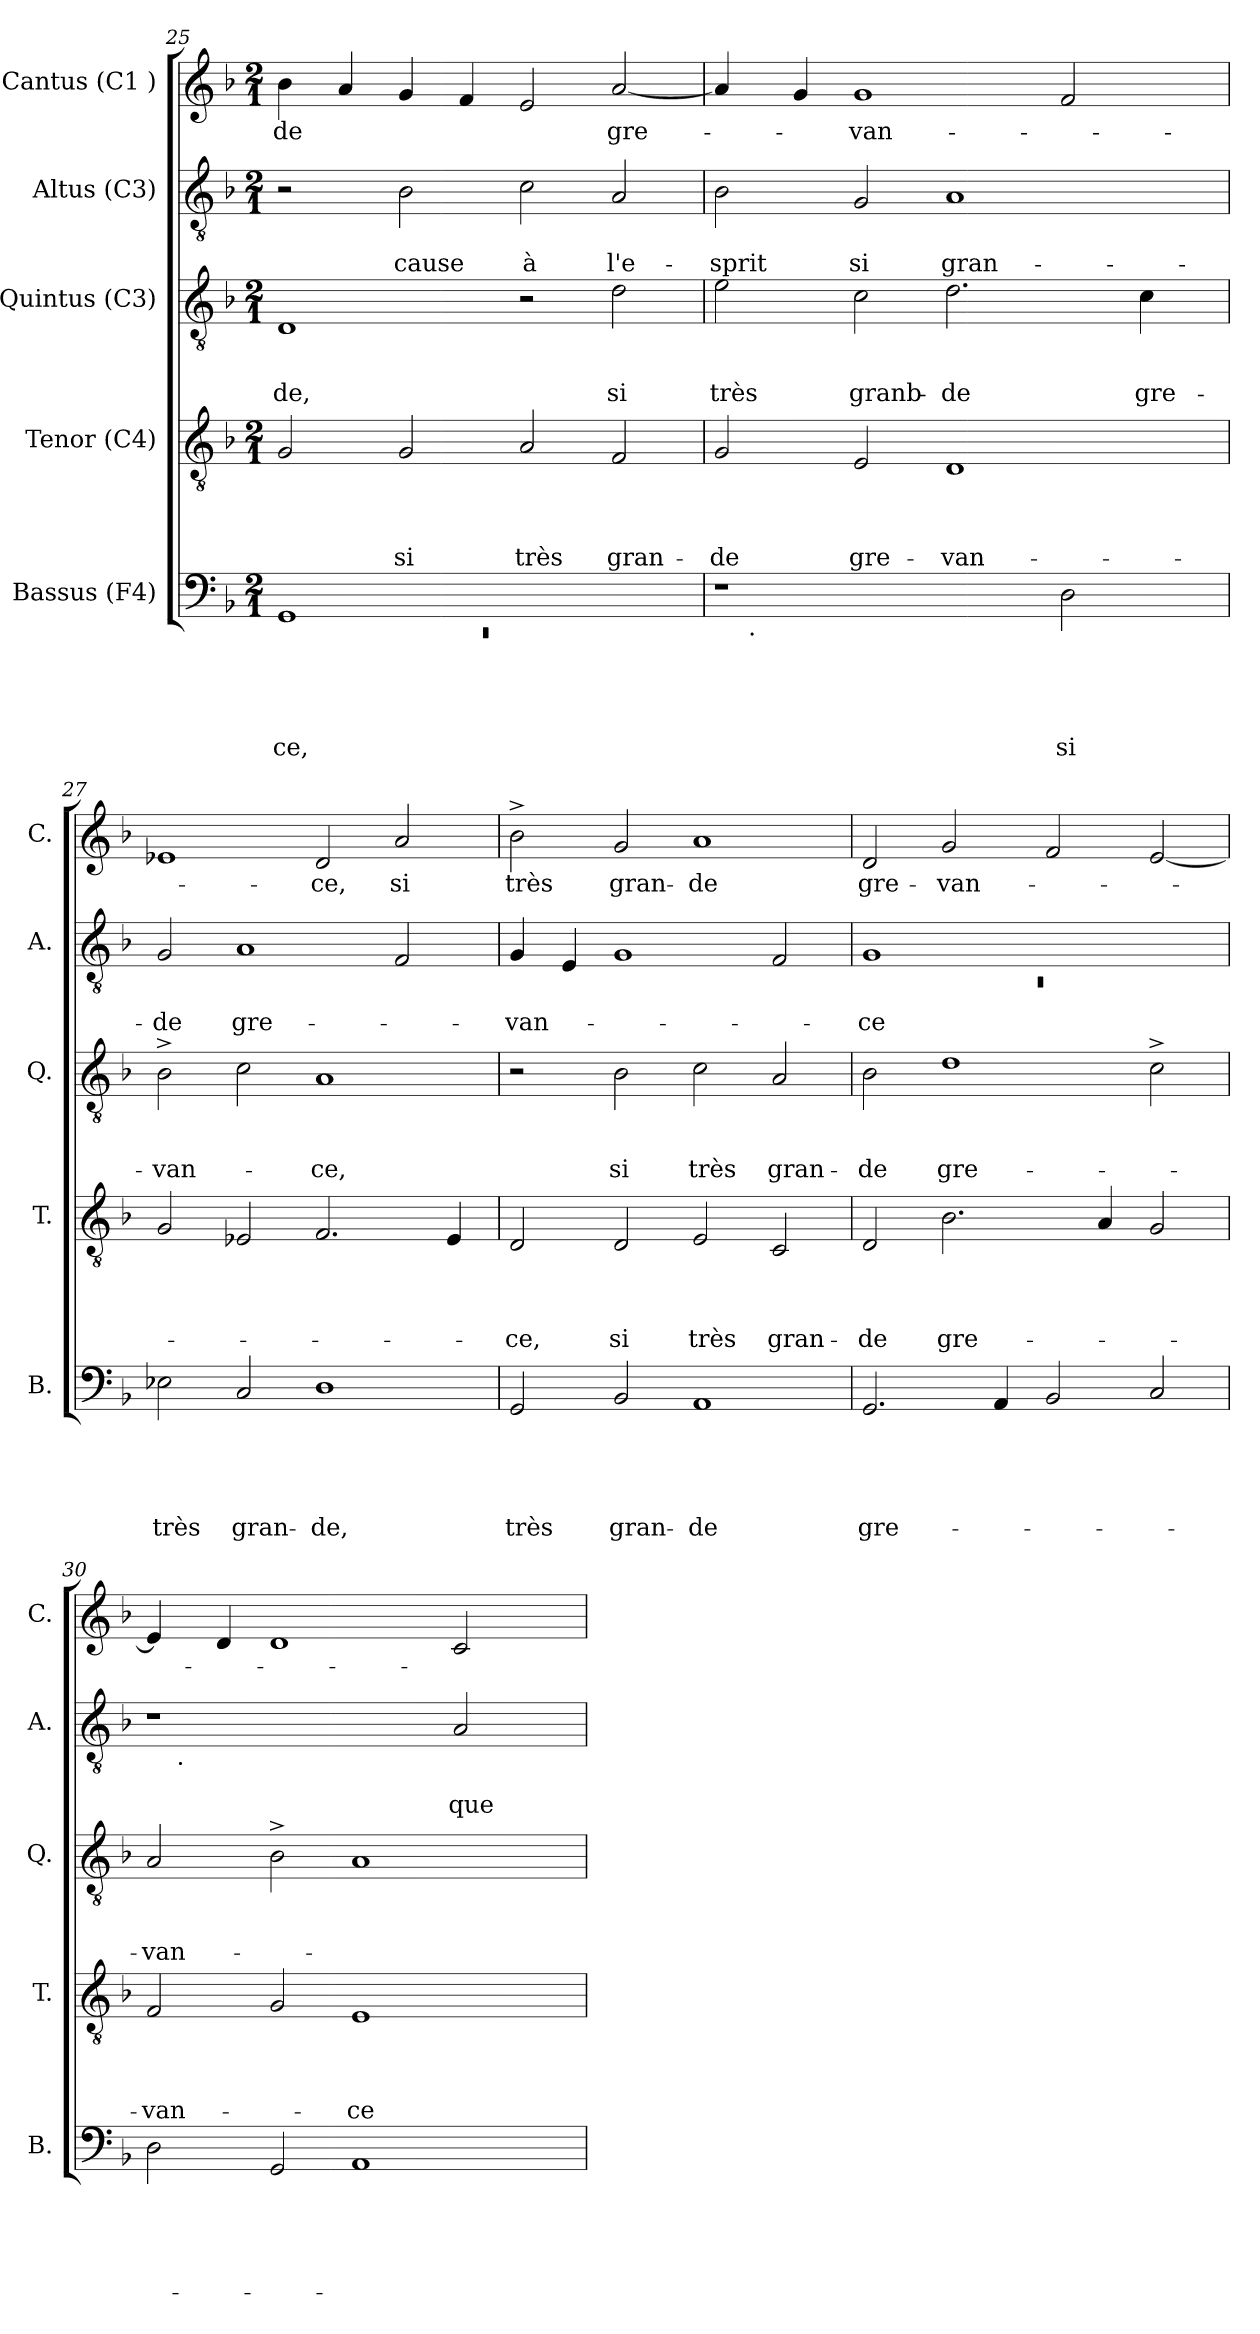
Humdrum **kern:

**kern	**text	**text	**text	**text	**text	**kern	**text	**text	**text	**text	**kern	**text	**text	**text	**kern	**text	**text	**kern	**text
*part5	*part5	*part5	*part5	*part5	*part5	*part4	*part4	*part4	*part4	*part4	*part3	*part3	*part3	*part3	*part2	*part2	*part2	*part1	*part1
*staff5	*staff5	*staff5	*staff5	*staff5	*staff5	*staff4	*staff4	*staff4	*staff4	*staff4	*staff3	*staff3	*staff3	*staff3	*staff2	*staff2	*staff2	*staff1	*staff1
*I"Bassus (F4)	*	*	*	*	*	*I"Tenor (C4)	*	*	*	*	*I"Quintus (C3)	*	*	*	*I"Altus (C3)	*	*	*I"Cantus (C1 )	*
*I'B.	*	*	*	*	*	*I'T.	*	*	*	*	*I'Q.	*	*	*	*I'A.	*	*	*I'C.	*
!!LO:PB:g=z
*clefF4	*	*	*	*	*	*clefGv2	*	*	*	*	*clefGv2	*	*	*	*clefGv2	*	*	*clefG2	*
*k[b-]	*	*	*	*	*	*k[b-]	*	*	*	*	*k[b-]	*	*	*	*k[b-]	*	*	*k[b-]	*
*F:	*	*	*	*	*	*F:	*	*	*	*	*F:	*	*	*	*F:	*	*	*F:	*
*M2/1	*	*	*	*	*	*M2/1	*	*	*	*	*M2/1	*	*	*	*M2/1	*	*	*M2/1	*
=25	=25	=25	=25	=25	=25	=25	=25	=25	=25	=25	=25	=25	=25	=25	=25	=25	=25	=25	=25
*^	*	*	*	*	*	*	*	*	*	*	*	*	*	*	*	*	*	*	*
!	!LO:N:vis=1	!	!	!	!	!LO:LY:b	!	!	!	!	!	!	!	!	!LO:LY:b	!	!	!	!	!LO:LY:b
1GG	0rEE	.	.	.	.	-ce,	2G/	.	.	.	.	1D	.	.	-de,	2r	.	.	4b-\	-de
.	.	.	.	.	.	.	.	.	.	.	.	.	.	.	.	.	.	.	4a/	.
!	!	!	!	!	!	!	!	!	!	!	!LO:LY:b	!	!	!	!	!	!	!LO:LY:b	!	!
.	.	.	.	.	.	.	2G/	.	.	.	si	.	.	.	.	2B-\	.	cause	4g/	.
.	.	.	.	.	.	.	.	.	.	.	.	.	.	.	.	.	.	.	4f/	.
!	!	!	!	!	!	!	!	!	!	!	!LO:LY:b	!	!	!	!	!	!	!LO:LY:b	!	!
1ryy	.	.	.	.	.	.	2A/	.	.	.	très	2r	.	.	.	2c\	.	à	2e/	.
!	!	!	!	!	!	!	!	!	!	!	!LO:LY:b	!	!	!	!LO:LY:b	!	!	!LO:LY:b	!	!LO:LY:b
.	.	.	.	.	.	.	2F/	.	.	.	gran-	2d\	.	.	si	2A/	.	l'e-	[<2a/	gre-
=26	=26	=26	=26	=26	=26	=26	=26	=26	=26	=26	=26	=26	=26	=26	=26	=26	=26	=26	=26	=26
!	!	!	!	!	!	!	!	!	!	!	!LO:LY:b	!	!	!	!LO:LY:b	!	!	!LO:LY:b	!	!
1r	16.ryy	.	.	.	.	.	2G/	.	.	.	-de	2e\	.	.	très	2B-\	.	-sprit	4a/]	.
!	!LO:TX:b:t=.	!	!	!	!	!	!	!	!	!	!	!	!	!	!	!	!	!	!	!
.	1ryy	.	.	.	.	.	.	.	.	.	.	.	.	.	.	.	.	.	.	.
.	.	.	.	.	.	.	.	.	.	.	.	.	.	.	.	.	.	.	4g/	.
!	!	!	!	!	!	!	!	!	!	!	!LO:LY:b	!	!	!	!LO:LY:b:rj	!	!	!LO:LY:b	!	!LO:LY:b
.	.	.	.	.	.	.	2E/	.	.	.	gre-	2c\	.	.	granb-	2G/	.	si	1g	-van-
!	!	!	!	!	!	!	!	!	!	!	!LO:LY:b	!	!	!	!LO:LY:b	!	!	!LO:LY:b	!	!
2ryy	.	.	.	.	.	.	1D	.	.	.	-van-	2.d\	.	.	-de	1A	.	gran-	.	.
.	2ryy	.	.	.	.	.	.	.	.	.	.	.	.	.	.	.	.	.	.	.
!	!	!	!	!	!	!LO:LY:b	!	!	!	!	!	!	!	!	!	!	!	!	!	!
2D\	.	.	.	.	.	si	.	.	.	.	.	.	.	.	.	.	.	.	2f/	.
.	4ryy	.	.	.	.	.	.	.	.	.	.	.	.	.	.	.	.	.	.	.
!	!	!	!	!	!	!	!	!	!	!	!	!	!	!	!LO:LY:b	!	!	!	!	!
.	.	.	.	.	.	.	.	.	.	.	.	4c\	.	.	gre-	.	.	.	.	.
.	8ryy	.	.	.	.	.	.	.	.	.	.	.	.	.	.	.	.	.	.	.
.	32ryy	.	.	.	.	.	.	.	.	.	.	.	.	.	.	.	.	.	.	.
=27	=27	=27	=27	=27	=27	=27	=27	=27	=27	=27	=27	=27	=27	=27	=27	=27	=27	=27	=27	=27
!	!	!	!	!	!	!LO:LY:b	!	!	!	!	!	!	!	!	!LO:LY:b	!	!	!LO:LY:b	!	!
*v	*v	*	*	*	*	*	*	*	*	*	*	*	*	*	*	*	*	*	*	*
2E-\	.	.	.	.	très	2G/	.	.	.	.	2B-^>\	.	.	-van-	2G/	.	-de	1e-	.
!	!	!	!	!	!LO:LY:b	!	!	!	!	!	!	!	!	!	!	!	!LO:LY:b	!	!
2C/	.	.	.	.	gran-	2E-/	.	.	.	.	2c\	.	.	.	1A	.	gre-	.	.
!	!	!	!	!	!LO:LY:b	!	!	!	!	!	!	!	!	!LO:LY:b	!	!	!	!	!LO:LY:b
1D	.	.	.	.	-de,	2.F/	.	.	.	.	1A	.	.	-ce,	.	.	.	2d/	-ce,
!	!	!	!	!	!	!	!	!	!	!	!	!	!	!	!	!	!	!	!LO:LY:b
.	.	.	.	.	.	.	.	.	.	.	.	.	.	.	2F/	.	.	2a/	si
.	.	.	.	.	.	4E-/	.	.	.	.	.	.	.	.	.	.	.	.	.
=28	=28	=28	=28	=28	=28	=28	=28	=28	=28	=28	=28	=28	=28	=28	=28	=28	=28	=28	=28
!	!	!	!	!	!LO:LY:b	!	!	!	!	!LO:LY:b	!	!	!	!	!	!	!LO:LY:b	!	!LO:LY:b
2GG/	.	.	.	.	très	2D/	.	.	.	-ce,	2r	.	.	.	4G/	.	-van-	2b-^>\	très
.	.	.	.	.	.	.	.	.	.	.	.	.	.	.	4E/	.	.	.	.
!	!	!	!	!	!LO:LY:b	!	!	!	!	!LO:LY:b	!	!	!	!LO:LY:b	!	!	!	!	!LO:LY:b
2BB-/	.	.	.	.	gran-	2D/	.	.	.	si	2B-\	.	.	si	1G	.	.	2g/	gran-
!	!	!	!	!	!LO:LY:b	!	!	!	!	!LO:LY:b	!	!	!	!LO:LY:b	!	!	!	!	!LO:LY:b
1AA	.	.	.	.	-de	2E/	.	.	.	très	2c\	.	.	très	.	.	.	1a	-de
!	!	!	!	!	!	!	!	!	!	!LO:LY:b	!	!	!	!LO:LY:b	!	!	!	!	!
.	.	.	.	.	.	2C/	.	.	.	gran-	2A/	.	.	gran-	2F/	.	.	.	.
!!LO:LB:g=z
=29	=29	=29	=29	=29	=29	=29	=29	=29	=29	=29	=29	=29	=29	=29	=29	=29	=29	=29	=29
*	*	*	*	*	*	*	*	*	*	*	*	*	*	*	*^	*	*	*	*
!	!	!	!	!	!LO:LY:b	!	!	!	!	!LO:LY:b	!	!	!	!LO:LY:b	!	!LO:N:vis=1	!	!LO:LY:b:rj	!	!LO:LY:b
2.GG/	.	.	.	.	gre-	2D/	.	.	.	-de	2B-\	.	.	-de	1G	0rC	.	-ce	2d/	gre-
!	!	!	!	!	!	!	!	!	!	!LO:LY:b	!	!	!	!LO:LY:b	!	!	!	!	!	!LO:LY:b
.	.	.	.	.	.	2.B-\	.	.	.	gre-	1d	.	.	gre-	.	.	.	.	2g/	-van-
4AA/	.	.	.	.	.	.	.	.	.	.	.	.	.	.	.	.	.	.	.	.
2BB-/	.	.	.	.	.	.	.	.	.	.	.	.	.	.	1ryy	.	.	.	2f/	.
.	.	.	.	.	.	4A/	.	.	.	.	.	.	.	.	.	.	.	.	.	.
2C/	.	.	.	.	.	2G/	.	.	.	.	2c^>\	.	.	.	.	.	.	.	[<2e/	.
=30	=30	=30	=30	=30	=30	=30	=30	=30	=30	=30	=30	=30	=30	=30	=30	=30	=30	=30	=30	=30
!	!	!	!	!	!	!	!	!	!	!LO:LY:b	!	!	!	!LO:LY:b	!	!	!	!	!	!
2D\	.	.	.	.	.	2F/	.	.	.	-van-	2A/	.	.	-van-	1r	16.ryy	.	.	4e/]	.
!	!	!	!	!	!	!	!	!	!	!	!	!	!	!	!	!LO:TX:b:t=.	!	!	!	!
.	.	.	.	.	.	.	.	.	.	.	.	.	.	.	.	1ryy	.	.	.	.
.	.	.	.	.	.	.	.	.	.	.	.	.	.	.	.	.	.	.	4d/	.
2GG/	.	.	.	.	.	2G/	.	.	.	.	2B-^>\	.	.	.	.	.	.	.	1d	.
!	!	!	!	!	!	!	!	!	!	!LO:LY:b	!	!	!	!	!	!	!	!	!	!
1AA	.	.	.	.	.	1E	.	.	.	-ce	1A	.	.	.	2ryy	.	.	.	.	.
.	.	.	.	.	.	.	.	.	.	.	.	.	.	.	.	2ryy	.	.	.	.
!	!	!	!	!	!	!	!	!	!	!	!	!	!	!	!	!	!	!LO:LY:b	!	!
.	.	.	.	.	.	.	.	.	.	.	.	.	.	.	2A/	.	.	que	2c/	.
.	.	.	.	.	.	.	.	.	.	.	.	.	.	.	.	4ryy	.	.	.	.
.	.	.	.	.	.	.	.	.	.	.	.	.	.	.	.	8ryy	.	.	.	.
.	.	.	.	.	.	.	.	.	.	.	.	.	.	.	.	32ryy	.	.	.	.
*	*	*	*	*	*	*	*	*	*	*	*	*	*	*	*v	*v	*	*	*	*
=	=	=	=	=	=	=	=	=	=	=	=	=	=	=	=	=	=	=	=
*-	*-	*-	*-	*-	*-	*-	*-	*-	*-	*-	*-	*-	*-	*-	*-	*-	*-	*-	*-
